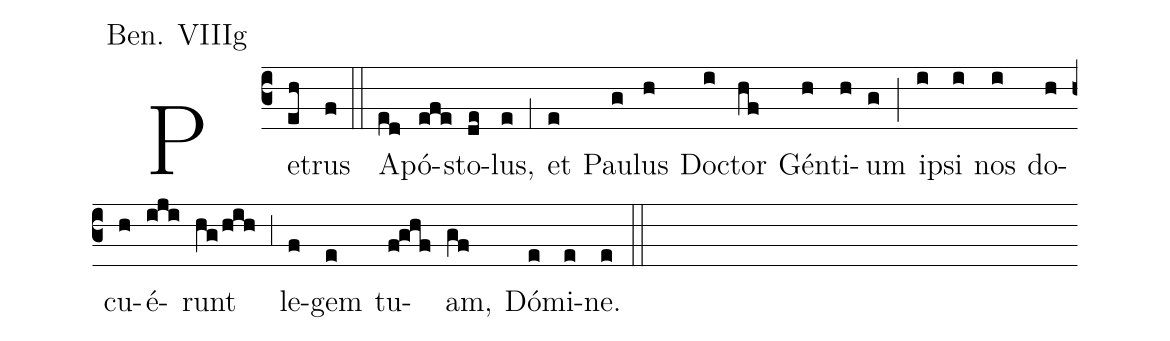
annotation: Ben. VIIIg;
%%
(c3) Pe(eh)trus(f) (::) A(ed)pó(efe)sto(de)lus,(e) (;1) et(e) Pau(g)lus(h) Do(i)ctor(hf) Gén(h)ti(h)um(g) (;) i(i)psi(i) nos(i) do(h)cu(h)é(iji)runt(hg/hih) (;3) le(f)gem(e) tu(f!ghf)am,(gf) Dó(e)mi(e)ne.(e) (::)
